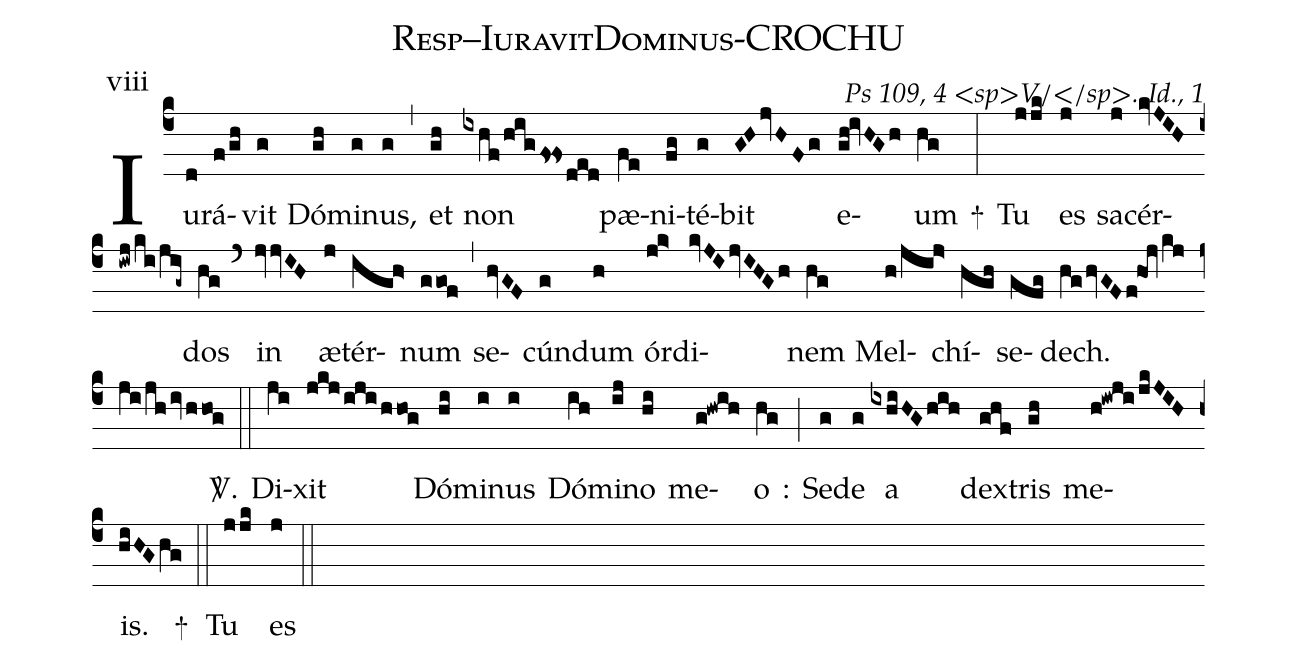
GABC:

name: Resp--IuravitDominus-CROCHU;
commentary: Ps 109, 4  <sp>V/</sp>. Id., 1;
annotation: viii;
%%
(c4) Iu(d)rá(f/gh)vit(g) Dó(gh)mi(g)nus,(g) (,) et(gh) non(ixhf/higfs!fsded) pæ(fe)ni(fg)té(g)bit(GHjvHFg) e(gh!ivHGh)um(hg) +(:) Tu(jjk) es(j) sa(j)cér(kvJIHiwj/ki/jig~)dos(hg) (`) in(jvjvIH) æ(j)tér(igh>)num(ggof) (,) se(hvGF)cún(g)dum(h) ór(jk>)di(kvJIjvIHGh)nem(hg) Mel(h/jij>)chí(hgh)se(gfg)dech.(hghvGF/f!hoj/kj/ji/jh/ivhhog)
 <sp>V/</sp>.(::)
Di(ji)xit(jkjijihhog) Dó(hi)mi(i)nus(i) Dó(ih)mi(ij)no(hi) me(g!hwih)o(hg) :(;) Se(g)de(g) a(ixhiHGhih) dex(ghf)tris(gh) me(h!iwji/jkJIH)is.(hiHGhg) +(::) Tu(jjk) es(j) (::)
